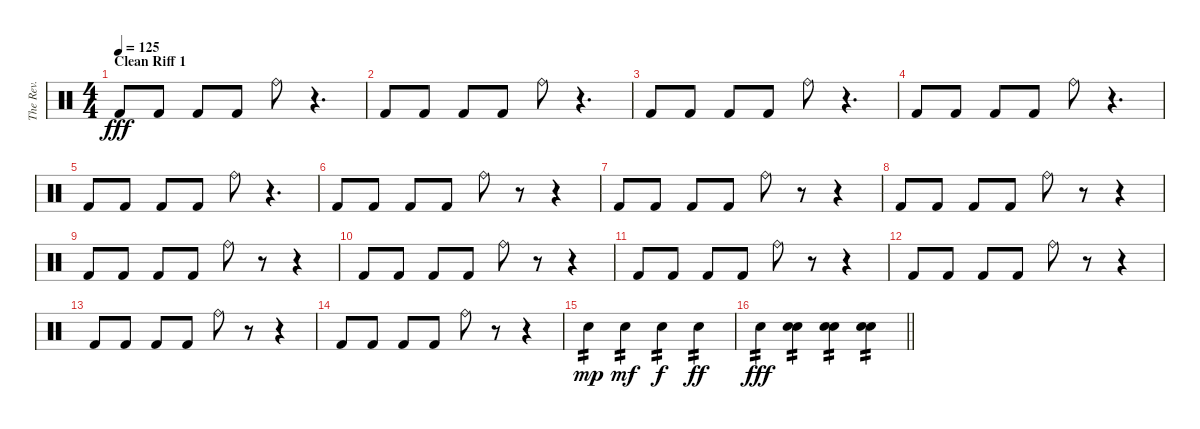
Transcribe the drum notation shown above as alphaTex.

\track ("The Rev." "The Rev.") {instrument percussion}
\staff {score}
\articulation defaults
\ts (4 4)
\section ("" "Clean Riff 1")
\tempo 125
\clef neutral
\ks c "Kick (hit) 2".8{dy fff} "Kick (hit) 2".8 "Kick (hit) 2".8 "Kick (hit) 2".8 "Ride (bell)".8
r.4{d} |
"Kick (hit) 2".8 "Kick (hit) 2".8 "Kick (hit) 2".8 "Kick (hit) 2".8 "Ride (bell)".8 r.4{d} |
"Kick (hit) 2".8 "Kick (hit) 2".8 "Kick (hit) 2".8 "Kick (hit) 2".8 "Ride (bell)".8 r.4{d} |
"Kick (hit) 2".8 "Kick (hit) 2".8 "Kick (hit) 2".8 "Kick (hit) 2".8 "Ride (bell)".8 r.4{d} |
"Kick (hit) 2".8 "Kick (hit) 2".8 "Kick (hit) 2".8 "Kick (hit) 2".8 "Ride (bell)".8 r.4{d} |
"Kick (hit) 2".8 "Kick (hit) 2".8 "Kick (hit) 2".8 "Kick (hit) 2".8 "Ride (bell)".8 r.8 r.4 |
"Kick (hit) 2".8 "Kick (hit) 2".8 "Kick (hit) 2".8 "Kick (hit) 2".8 "Ride (bell)".8 r.8 r.4 |
"Kick (hit) 2".8 "Kick (hit) 2".8 "Kick (hit) 2".8 "Kick (hit) 2".8 "Ride (bell)".8 r.8 r.4 |
"Kick (hit) 2".8 "Kick (hit) 2".8 "Kick (hit) 2".8 "Kick (hit) 2".8 "Ride (bell)".8 r.8 r.4 |
"Kick (hit) 2".8 "Kick (hit) 2".8 "Kick (hit) 2".8 "Kick (hit) 2".8 "Ride (bell)".8 r.8 r.4 |
"Kick (hit) 2".8 "Kick (hit) 2".8 "Kick (hit) 2".8 "Kick (hit) 2".8 "Ride (bell)".8 r.8 r.4 |
"Kick (hit) 2".8 "Kick (hit) 2".8 "Kick (hit) 2".8 "Kick (hit) 2".8 "Ride (bell)".8 r.8 r.4 |
"Kick (hit) 2".8 "Kick (hit) 2".8 "Kick (hit) 2".8 "Kick (hit) 2".8 "Ride (bell)".8 r.8 r.4 |
"Kick (hit) 2".8 "Kick (hit) 2".8 "Kick (hit) 2".8 "Kick (hit) 2".8 "Ride (bell)".8 r.8 r.4 |
"Snare (hit) 2".4{tp 2 dy mp} "Snare (hit) 2".4{tp 2 dy mf} "Snare (hit) 2".4{tp 2 dy f} "Snare (hit) 2".4{tp 2 dy ff} |
\barLineRight lightlight "Snare (hit) 2".4{tp 2 dy fff}
("Snare (hit) 2" "Snare (hit) 2").4{tp 2} ("Snare (hit) 2" "Snare (hit) 2").4{tp 2} ("Snare (hit) 2" "Snare (hit) 2").4{tp 2}
